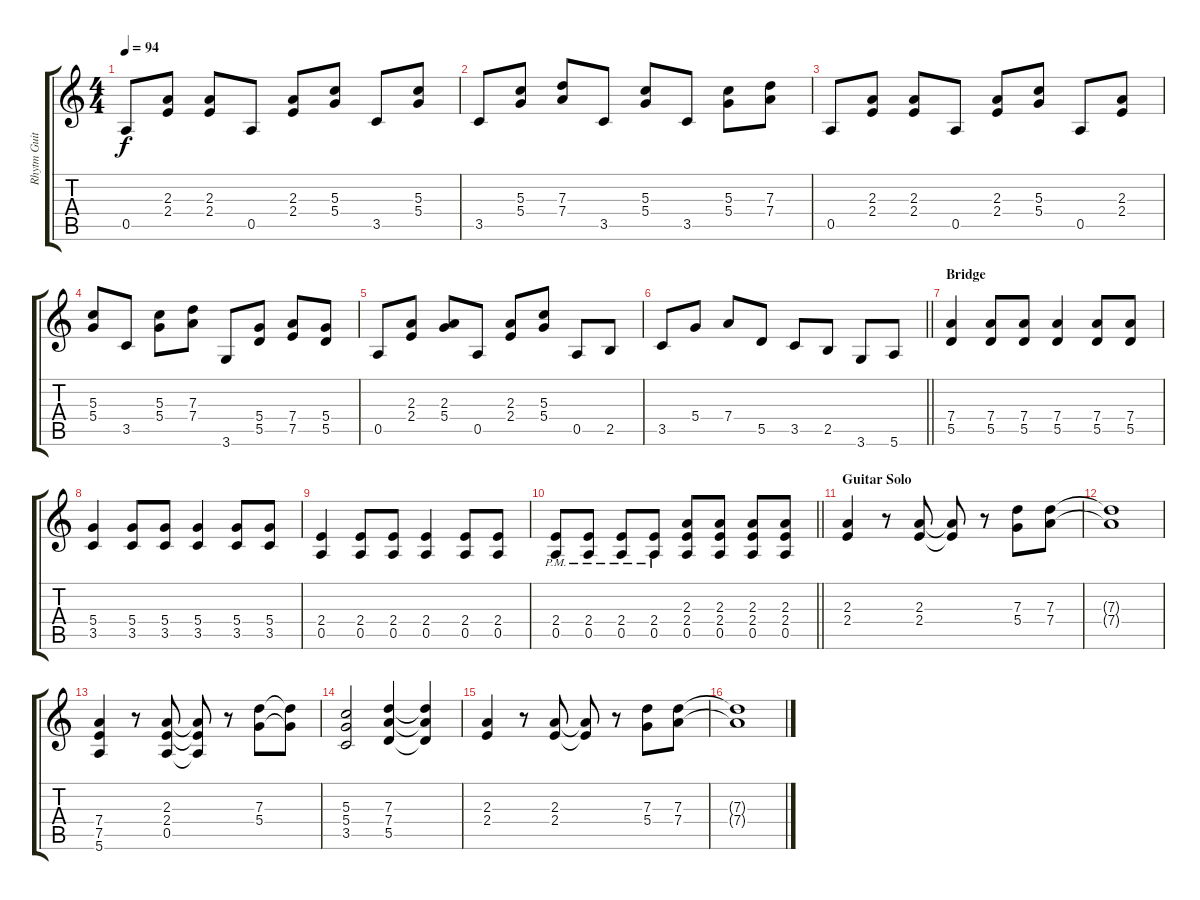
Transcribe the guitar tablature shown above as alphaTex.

\track ("Rhytm Guitar" "Rhytm Guit") {instrument distortionguitar}
\staff {score tabs}
\tuning (E4 B3 G3 D3 A2 E2) {hide}
\ts (4 4)
\tempo 94
\clef g2
\ks c
0.5.8{dy f} (2.3 2.4).8 (2.3 2.4).8 0.5.8 (2.3 2.4).8 (5.3 5.4).8 3.5.8 (5.3 5.4).8 |
3.5.8 (5.3 5.4).8 (7.3 7.4).8 3.5.8 (5.3 5.4).8 3.5.8 (5.3 5.4).8 (7.3 7.4).8 |
0.5.8 (2.3 2.4).8 (2.3 2.4).8 0.5.8 (2.3 2.4).8 (5.3 5.4).8 0.5.8 (2.3 2.4).8 |
(5.3 5.4).8 3.5.8 (5.3 5.4).8 (7.3 7.4).8 3.6.8 (5.4 5.5).8 (7.4 7.5).8 (5.4 5.5).8 |
0.5.8 (2.3 2.4).8 (2.3 5.4).8 0.5.8 (2.3 2.4).8 (5.3 5.4).8 0.5.8 2.5.8 |
\barLineRight lightlight
3.5.8 5.4.8 7.4.8 5.5.8 3.5.8 2.5.8 3.6.8 5.6.8 |
\section ("" "Bridge")
(7.4 5.5).4 (7.4 5.5).8 (7.4 5.5).8 (7.4 5.5).4 (7.4 5.5).8 (7.4 5.5).8 |
(5.4 3.5).4 (5.4 3.5).8 (5.4 3.5).8 (5.4 3.5).4 (5.4 3.5).8 (5.4 3.5).8 |
(2.4 0.5).4 (2.4 0.5).8 (2.4 0.5).8 (2.4 0.5).4 (2.4 0.5).8 (2.4 0.5).8 |
\barLineRight lightlight
(2.4{pm} 0.5{pm}).8 (2.4{pm} 0.5{pm}).8 (2.4{pm} 0.5{pm}).8 (2.4{pm} 0.5{pm}).8 (2.3 2.4 0.5).8 (2.3 2.4 0.5).8 (2.3 2.4 0.5).8 (2.3 2.4 0.5).8 |
\section ("" "Guitar Solo")
(2.3 2.4).4 r.8 (2.3 2.4).8 (2.3{t} 2.4{t}).8 r.8 (7.3 5.4).8 (7.3 7.4).8 |
(7.3{t} 7.4{t}).1 |
(7.4 7.5 5.6).4 r.8 (2.3 2.4 0.5).8 (2.3{t} 2.4{t} 0.5{t}).8 r.8 (7.3 5.4).8 (7.3{t} 5.4{t}).8 |
(5.3 5.4 3.5).2 (7.3 7.4 5.5).4 (7.3{t} 7.4{t} 5.5{t}).4 |
(2.3 2.4).4 r.8 (2.3 2.4).8 (2.3{t} 2.4{t}).8 r.8 (7.3 5.4).8 (7.3 7.4).8 |
(7.3{t} 7.4{t}).1
